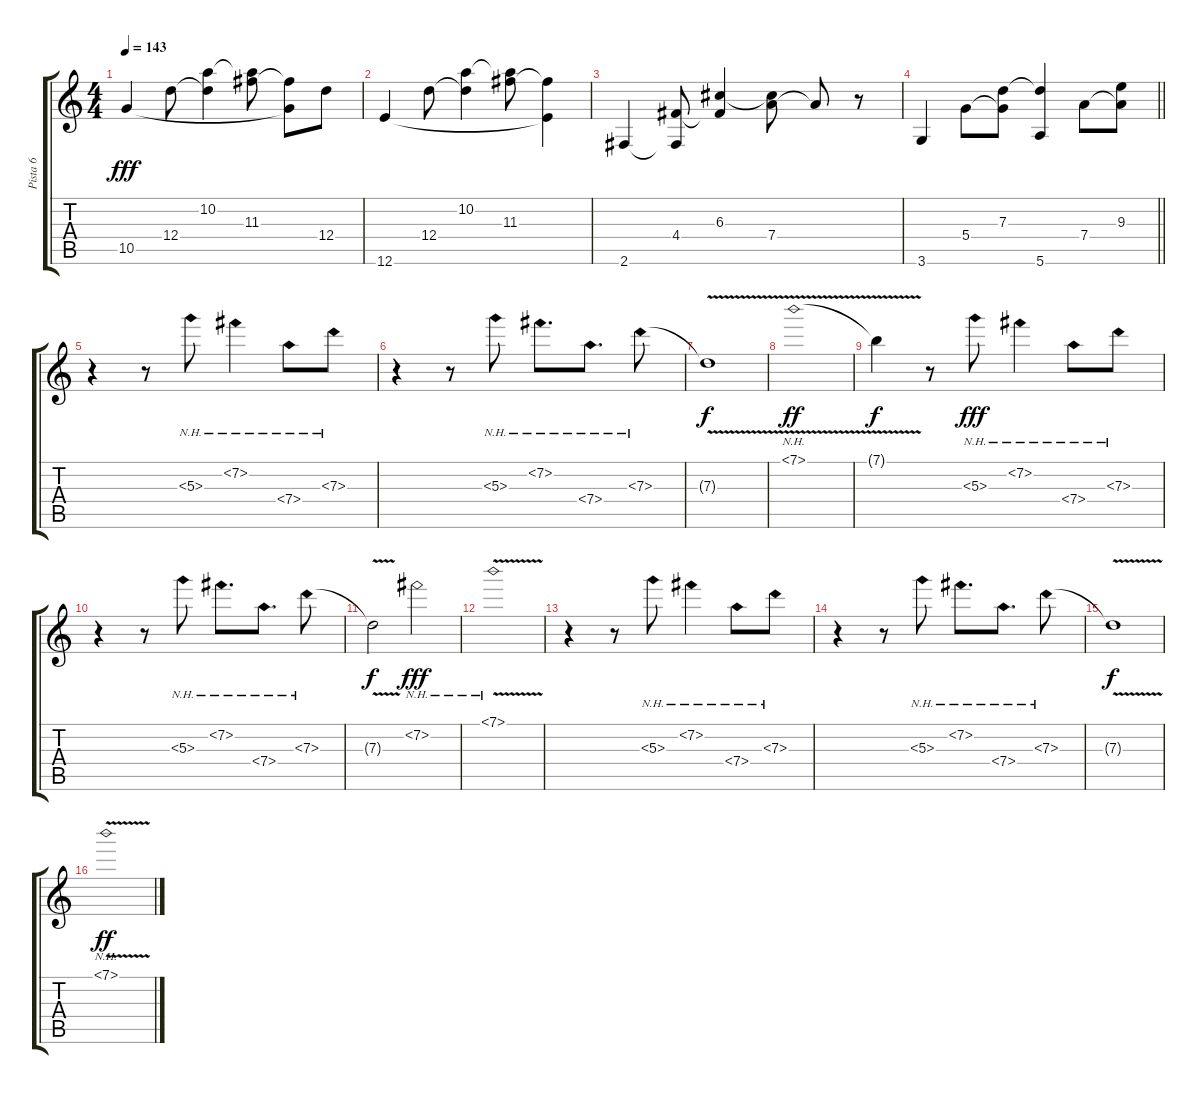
\track ("Pista 6" "Pista 6") {instrument overdrivenguitar}
\staff {score tabs}
\tuning (E4 B3 G3 D3 A2 E2) {hide}
\ts (4 4)
\tempo 143
\clef g2
\ks c
10.5.4{dy fff volume 16 instrument electricguitarclean} 12.4.8 (10.2 12.4{t}).4 (10.2{t} 11.3).8 (11.3{t} 10.5{t}).8 12.4.8 |
12.6.4 12.4.8 (10.2 12.4{t}).4 (10.2{t} 11.3).8 (11.3{t} 12.6{t}).4 |
2.6.4 (4.4 2.6{t}).8 (6.3 4.4{t}).4 (6.3{t} 7.4).8 7.4{t}.8 r.8 |
\barLineRight lightlight
3.6.4 5.4.8 (7.3 5.4{t}).8 (7.3{t} 5.6).4 7.4.8 (9.3 7.4{t}).8 |
r.4{volume 9 instrument overdrivenguitar} r.8 5.3{nh}.8 7.2{nh}.4 7.4{nh}.8 7.3{nh}.8 |
r.4 r.8 5.3{nh}.8 7.2{nh}.8{d} 7.4{nh}.8{d} 7.3{nh}.8 |
7.3{v t}.1{dy f} |
7.1{nh v}.1{dy ff} |
7.1{t}.4{dy f} r.8 5.3{nh}.8{dy fff} 7.2{nh}.4 7.4{nh}.8 7.3{nh}.8 |
r.4 r.8 5.3{nh}.8 7.2{nh}.8{d} 7.4{nh}.8{d} 7.3{nh}.8 |
7.3{v t}.2{dy f} 7.2{nh}.2{dy fff} |
7.1{nh v}.1 |
r.4{volume 9 instrument overdrivenguitar} r.8 5.3{nh}.8 7.2{nh}.4 7.4{nh}.8 7.3{nh}.8 |
r.4 r.8 5.3{nh}.8 7.2{nh}.8{d} 7.4{nh}.8{d} 7.3{nh}.8 |
7.3{v t}.1{dy f} |
7.1{nh v}.1{dy ff}
